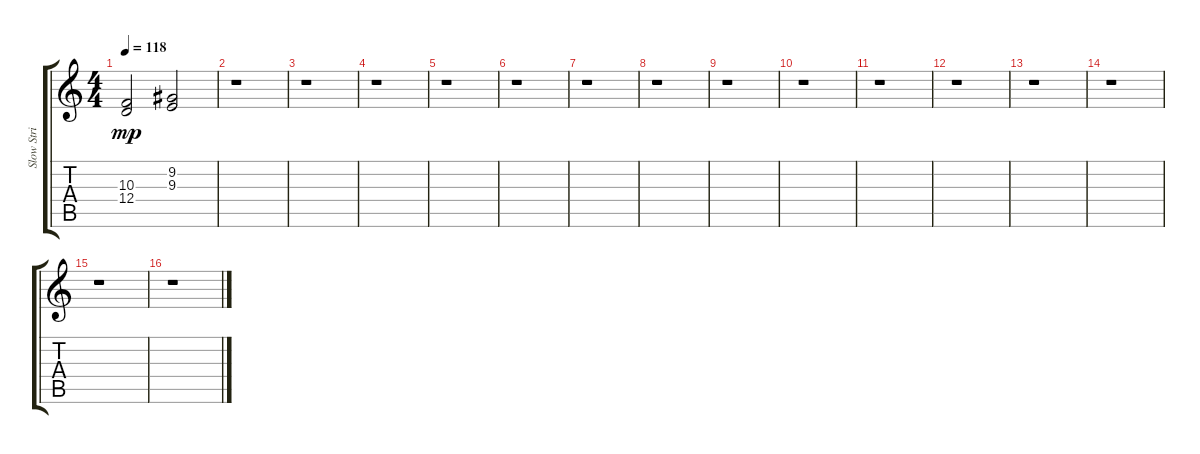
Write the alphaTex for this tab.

\track (" Slow Strings*merged" " Slow Stri") {instrument stringensemble2}
\staff {score tabs}
\tuning (E4 B3 G3 D3 A2 E2) {hide}
\ts (4 4)
\tempo 118
\clef g2
\ks c
(10.3 12.4).2{dy mp} (9.2 9.3).2 |
r.1 |
r.1 |
r.1 |
r.1 |
r.1 |
r.1 |
r.1 |
r.1 |
r.1 |
r.1 |
r.1 |
r.1 |
r.1 |
r.1 |
r.1
